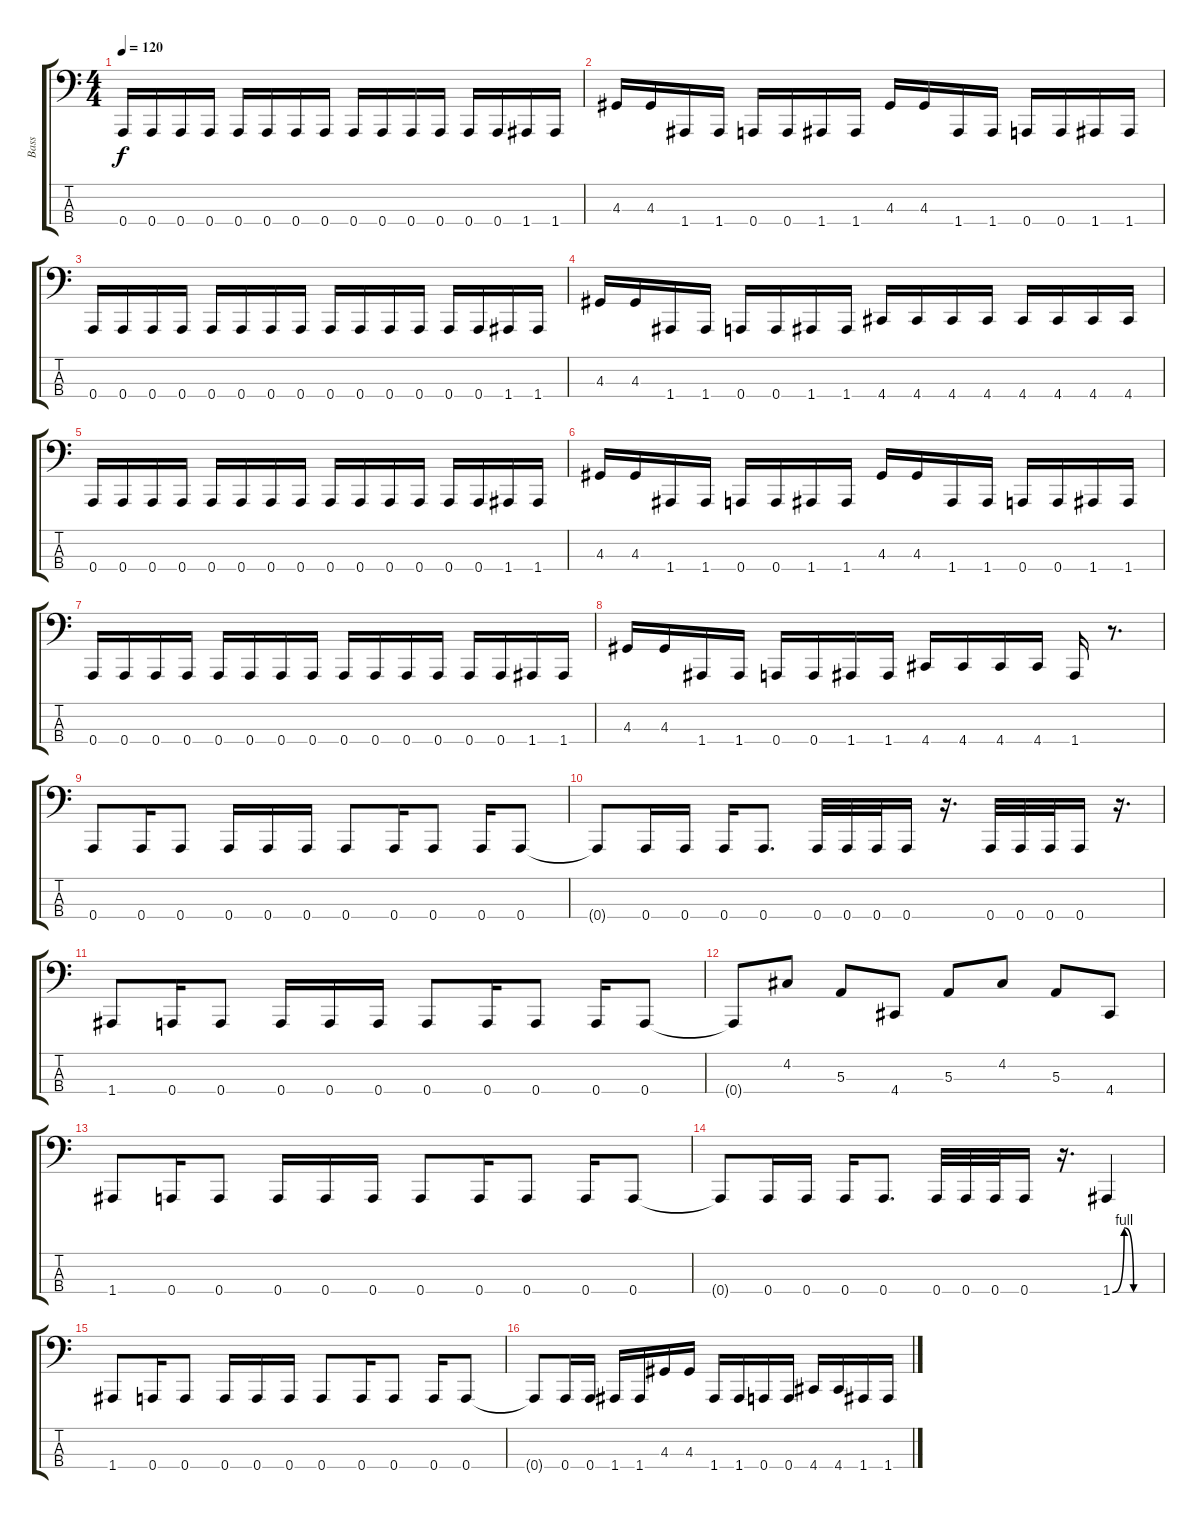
\track ("Bass" "Bass") {instrument electricbasspick}
\staff {score tabs}
\tuning (D2 A1 E1 A0) {hide}
\ts (4 4)
\tempo 120
\clef f4
\ks c
0.4.16{dy f} 0.4.16 0.4.16 0.4.16 0.4.16 0.4.16 0.4.16 0.4.16 0.4.16 0.4.16 0.4.16 0.4.16 0.4.16 0.4.16 1.4.16 1.4.16 |
4.3.16 4.3.16 1.4.16 1.4.16 0.4.16 0.4.16 1.4.16 1.4.16 4.3.16 4.3.16 1.4.16 1.4.16 0.4.16 0.4.16 1.4.16 1.4.16 |
0.4.16 0.4.16 0.4.16 0.4.16 0.4.16 0.4.16 0.4.16 0.4.16 0.4.16 0.4.16 0.4.16 0.4.16 0.4.16 0.4.16 1.4.16 1.4.16 |
4.3.16 4.3.16 1.4.16 1.4.16 0.4.16 0.4.16 1.4.16 1.4.16 4.4.16 4.4.16 4.4.16 4.4.16 4.4.16 4.4.16 4.4.16 4.4.16 |
0.4.16 0.4.16 0.4.16 0.4.16 0.4.16 0.4.16 0.4.16 0.4.16 0.4.16 0.4.16 0.4.16 0.4.16 0.4.16 0.4.16 1.4.16 1.4.16 |
4.3.16 4.3.16 1.4.16 1.4.16 0.4.16 0.4.16 1.4.16 1.4.16 4.3.16 4.3.16 1.4.16 1.4.16 0.4.16 0.4.16 1.4.16 1.4.16 |
0.4.16 0.4.16 0.4.16 0.4.16 0.4.16 0.4.16 0.4.16 0.4.16 0.4.16 0.4.16 0.4.16 0.4.16 0.4.16 0.4.16 1.4.16 1.4.16 |
4.3.16 4.3.16 1.4.16 1.4.16 0.4.16 0.4.16 1.4.16 1.4.16 4.4.16 4.4.16 4.4.16 4.4.16 1.4.16 r.8{d} |
0.4.8 0.4.16 0.4.8 0.4.16 0.4.16 0.4.16 0.4.8 0.4.16 0.4.8 0.4.16 0.4.8 |
0.4{t}.8 0.4.16 0.4.16 0.4.16 0.4.8{d} 0.4.32 0.4.32 0.4.32 0.4.16 r.16{d} 0.4.32 0.4.32 0.4.32 0.4.16 r.16{d} |
1.4.8 0.4.16 0.4.8 0.4.16 0.4.16 0.4.16 0.4.8 0.4.16 0.4.8 0.4.16 0.4.8 |
0.4{t}.8 4.2.8 5.3.8 4.4.8 5.3.8 4.2.8 5.3.8 4.4.8 |
1.4.8 0.4.16 0.4.8 0.4.16 0.4.16 0.4.16 0.4.8 0.4.16 0.4.8 0.4.16 0.4.8 |
0.4{t}.8 0.4.16 0.4.16 0.4.16 0.4.8{d} 0.4.32 0.4.32 0.4.32 0.4.16 r.16{d} 1.4{be (custom 0 0 15 4 27 0 60 0)}.4 |
1.4.8 0.4.16 0.4.8 0.4.16 0.4.16 0.4.16 0.4.8 0.4.16 0.4.8 0.4.16 0.4.8 |
0.4{t}.8 0.4.16 0.4.16 1.4.16 1.4.16 4.3.16 4.3.16 1.4.16 1.4.16 0.4.16 0.4.16 4.4.16 4.4.16 1.4.16 1.4.16
